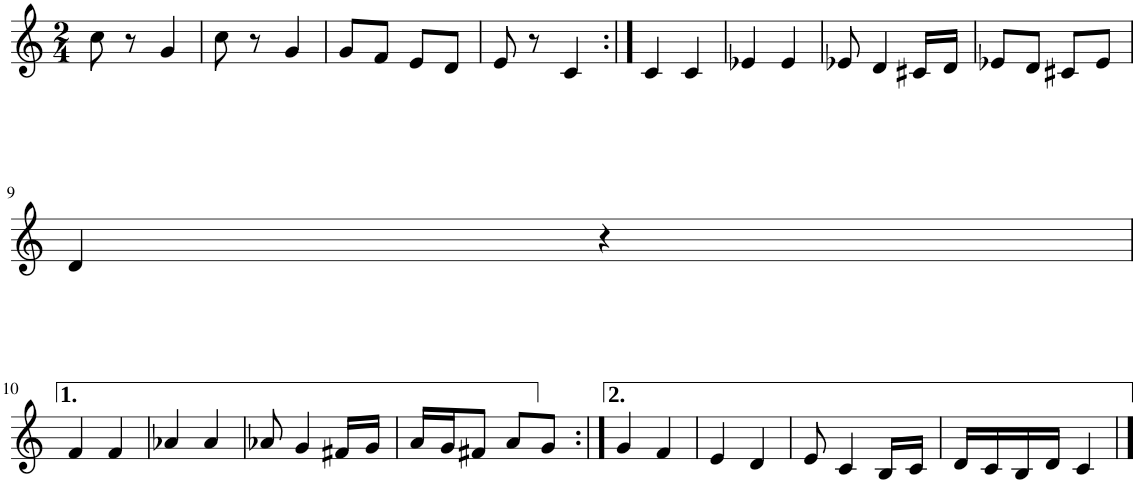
**kern
*part1
*staff1
*I"Voice
*clefG2
*k[]
*M2/4
=1
8cc\
8r
4g/
=2
8cc\
8r
4g/
=3
8g/L
8f/J
8e/L
8d/J
=4
8e/
8r
4c/
=5:|!
4c/
4c/
=6
4e-X/
4e-/
=7
8e-X/
4d/
16c#X/LL
16d/JJ
=8
8e-X/L
8d/J
8c#X/L
8e-/J
!!LO:LB:g=z
=9
4d/
4r
!!LO:LB:g=z
=10
4f/
4f/
=11
4a-X/
4a-/
=12
8a-X/
4g/
16f#X/LL
16g/JJ
=13
16a/LL
16g/J
8f#X/J
8a/L
8g/J
=14:|!
4g/
4f/
=15
4e/
4d/
=16
8e/
4c/
16B/LL
16c/JJ
=17
16d/LL
16c/
16B/
16d/JJ
4c/
==
*-
